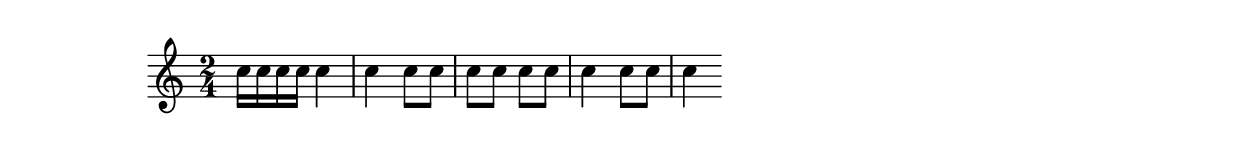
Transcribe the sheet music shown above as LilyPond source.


\version "2.3.16"
\header {
    
texidoc = "Notes that are shorter than the common shortest note get a
space (i.e. without the space needed for the note) proportional to
their duration. So, the 16th notes get 1/2 of the space of an eigth note.
The total distance for a 16th (which includes note head) is 3/4 of the
eighth note. "

}

\score {  \relative c''
{
    \time 2/4 
    c16 c c c c4 c4
    c8 c8 c8 c8
    c8 c8 c4
    c8 c8 c4

}

	 \paper { raggedright = ##t}
}

